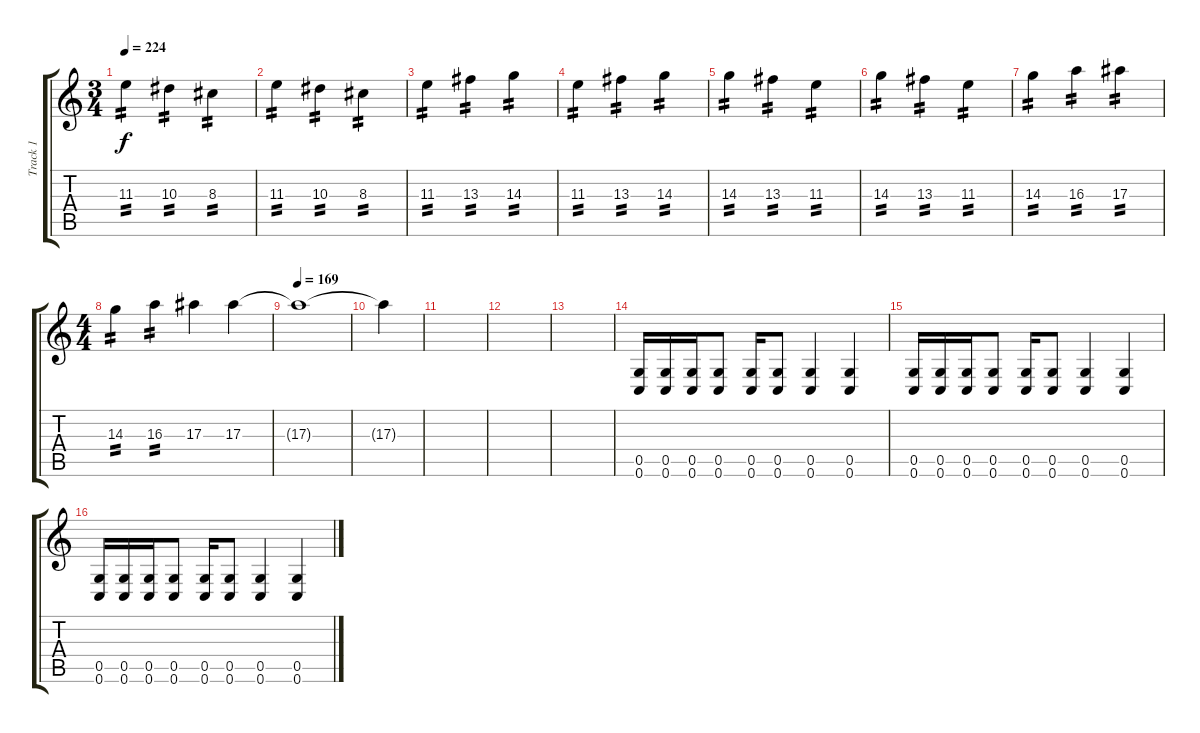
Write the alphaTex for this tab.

\track ("Track 1" "Track 1") {instrument distortionguitar}
\staff {score tabs}
\tuning (D4 A3 F3 C3 G2 C2) {hide}
\ts (3 4)
\tempo 224
\clef g2
\ks c
11.3.4{tp 2 dy f} 10.3.4{tp 2} 8.3.4{tp 2} |
11.3.4{tp 2} 10.3.4{tp 2} 8.3.4{tp 2} |
11.3.4{tp 2} 13.3.4{tp 2} 14.3.4{tp 2} |
11.3.4{tp 2} 13.3.4{tp 2} 14.3.4{tp 2} |
14.3.4{tp 2} 13.3.4{tp 2} 11.3.4{tp 2} |
14.3.4{tp 2} 13.3.4{tp 2} 11.3.4{tp 2} |
14.3.4{tp 2} 16.3.4{tp 2} 17.3.4{tp 2} |
\ts (4 4)
14.3.4{tp 2} 16.3.4{tp 2} 17.3.4 17.3.4 |
\tempo 169
17.3{t}.1 |
17.3{t}.4 |
|
|
|
(0.5 0.6).16 (0.5 0.6).16 (0.5 0.6).16 (0.5 0.6).8 (0.5 0.6).16 (0.5 0.6).8 (0.5 0.6).4 (0.5 0.6).4 |
(0.5 0.6).16 (0.5 0.6).16 (0.5 0.6).16 (0.5 0.6).8 (0.5 0.6).16 (0.5 0.6).8 (0.5 0.6).4 (0.5 0.6).4 |
(0.5 0.6).16 (0.5 0.6).16 (0.5 0.6).16 (0.5 0.6).8 (0.5 0.6).16 (0.5 0.6).8 (0.5 0.6).4 (0.5 0.6).4
